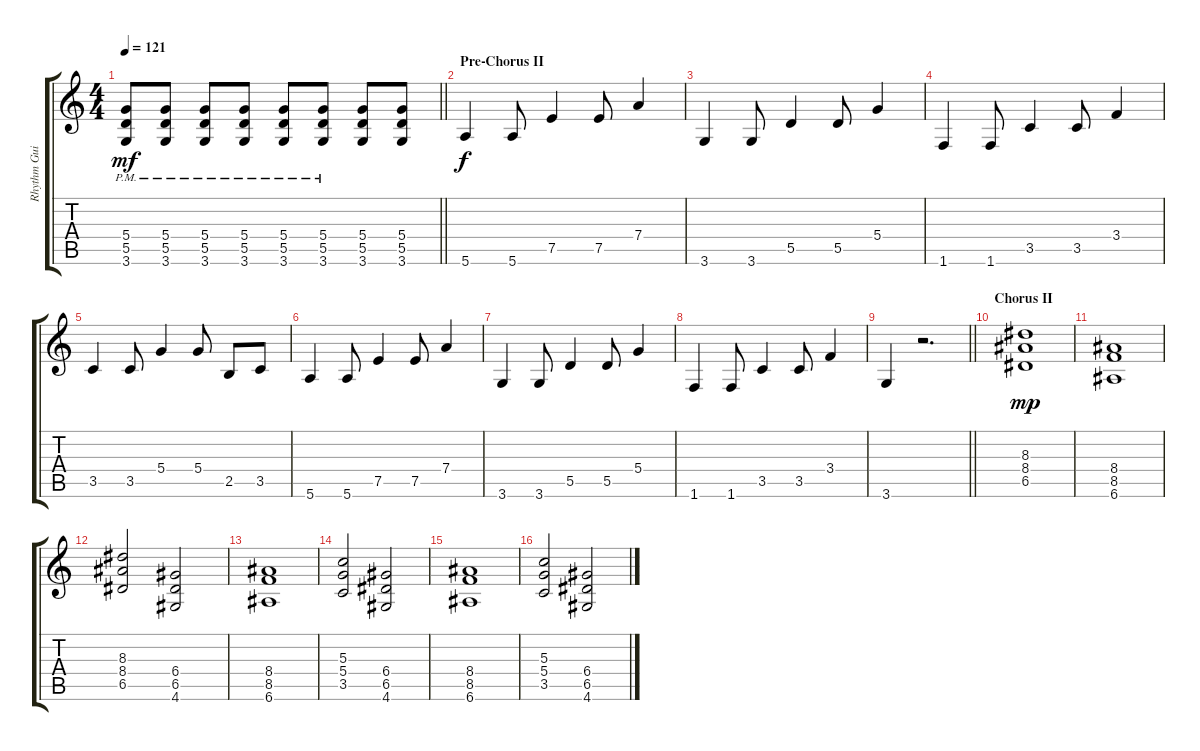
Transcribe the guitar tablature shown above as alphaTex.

\track ("Rhythm Guitar" "Rhythm Gui") {instrument electricguitarclean}
\staff {score tabs}
\tuning (E4 B3 G3 D3 A2 E2) {hide}
\ts (4 4)
\tempo 121
\clef g2
\barLineRight lightlight
\ks c
(5.4{pm} 5.5{pm} 3.6{pm}).8{dy mf instrument electricguitarclean} (5.4{pm} 5.5{pm} 3.6{pm}).8 (5.4{pm} 5.5{pm} 3.6{pm}).8 (5.4{pm} 5.5{pm} 3.6{pm}).8 (5.4{pm} 5.5{pm} 3.6{pm}).8 (5.4{pm} 5.5{pm} 3.6{pm}).8 (5.4 5.5 3.6).8 (5.4 5.5 3.6).8 |
\section ("" "Pre-Chorus II")
5.6.4{dy f} 5.6.8 7.5.4 7.5.8 7.4.4 |
3.6.4 3.6.8 5.5.4 5.5.8 5.4.4 |
1.6.4 1.6.8 3.5.4 3.5.8 3.4.4 |
3.5.4 3.5.8 5.4.4 5.4.8 2.5.8 3.5.8 |
5.6.4 5.6.8 7.5.4 7.5.8 7.4.4 |
3.6.4 3.6.8 5.5.4 5.5.8 5.4.4 |
1.6.4 1.6.8 3.5.4 3.5.8 3.4.4 |
\barLineRight lightlight
3.6.4 r.2{d} |
\section ("" "Chorus II")
(8.3 8.4 6.5).1{dy mp instrument distortionguitar} |
(8.4 8.5 6.6).1 |
(8.3 8.4 6.5).2 (6.4 6.5 4.6).2 |
(8.4 8.5 6.6).1 |
(5.3 5.4 3.5).2 (6.4 6.5 4.6).2 |
(8.4 8.5 6.6).1 |
(5.3 5.4 3.5).2 (6.4 6.5 4.6).2
